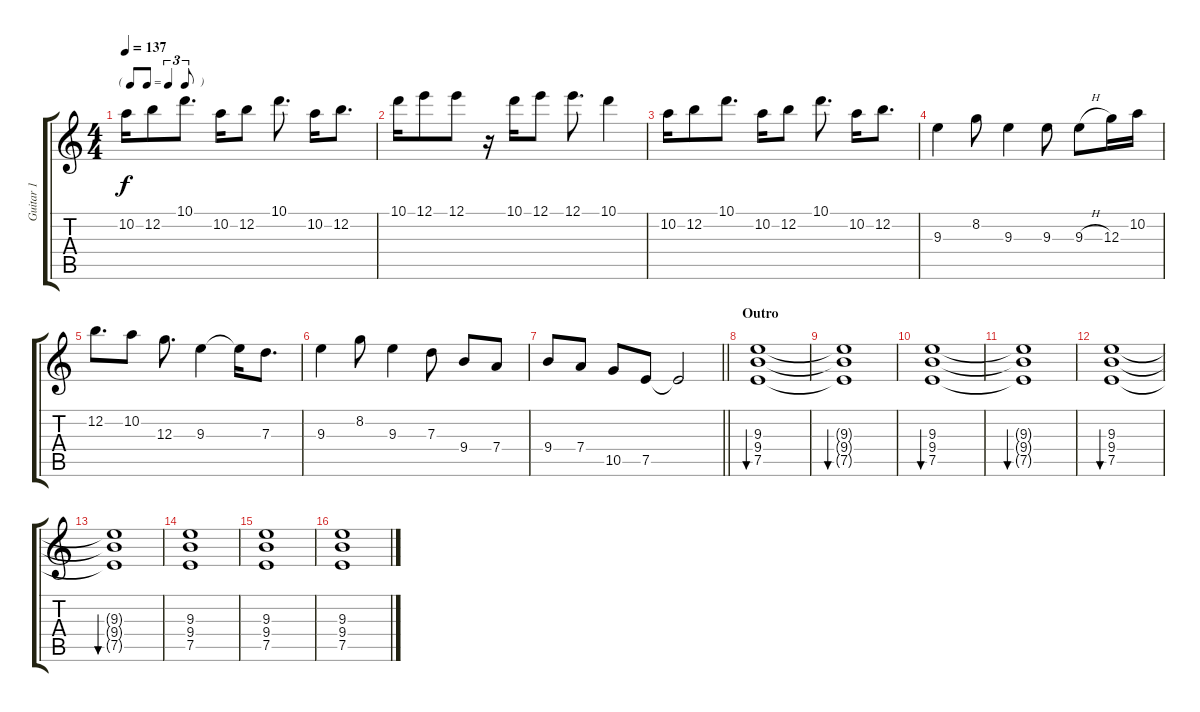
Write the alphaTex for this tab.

\track ("Guitar 1" "Guitar 1") {instrument overdrivenguitar}
\staff {score tabs}
\tuning (E4 B3 G3 D3 A2 E2) {hide}
\ts (4 4)
\tf triplet8th
\tempo 137
\clef g2
\ks c
10.2.16{dy f} 12.2.8 10.1.8{d} 10.2.16 12.2.8 10.1.8{d} 10.2.16 12.2.8{d} |
10.1.16 12.1.8 12.1.8 r.16 10.1.16 12.1.8 12.1.8{d} 10.1.4 |
10.2.16 12.2.8 10.1.8{d} 10.2.16 12.2.8 10.1.8{d} 10.2.16 12.2.8{d} |
9.3.4 8.2.8 9.3.4 9.3.8 9.3{h}.8 12.3.16 10.2.16 |
12.2.8{d} 10.2.8 12.3.8{d} 9.3.4 9.3{t}.16 7.3.8{d} |
9.3.4 8.2.8 9.3.4 7.3.8 9.4.8 7.4.8 |
\barLineRight lightlight
9.4.8 7.4.8 10.5.8 7.5.8 7.5{t}.2 |
\section ("" "Outro")
(9.3 9.4 7.5).1{bu 480} |
(9.3{t} 9.4{t} 7.5{t}).1{bu 480} |
(9.3 9.4 7.5).1{bu 480} |
(9.3{t} 9.4{t} 7.5{t}).1{bu 480} |
(9.3 9.4 7.5).1{bu 480} |
(9.3{t} 9.4{t} 7.5{t}).1{bu 480} |
(9.3 9.4 7.5).1 |
(9.3 9.4 7.5).1 |
(9.3 9.4 7.5).1
